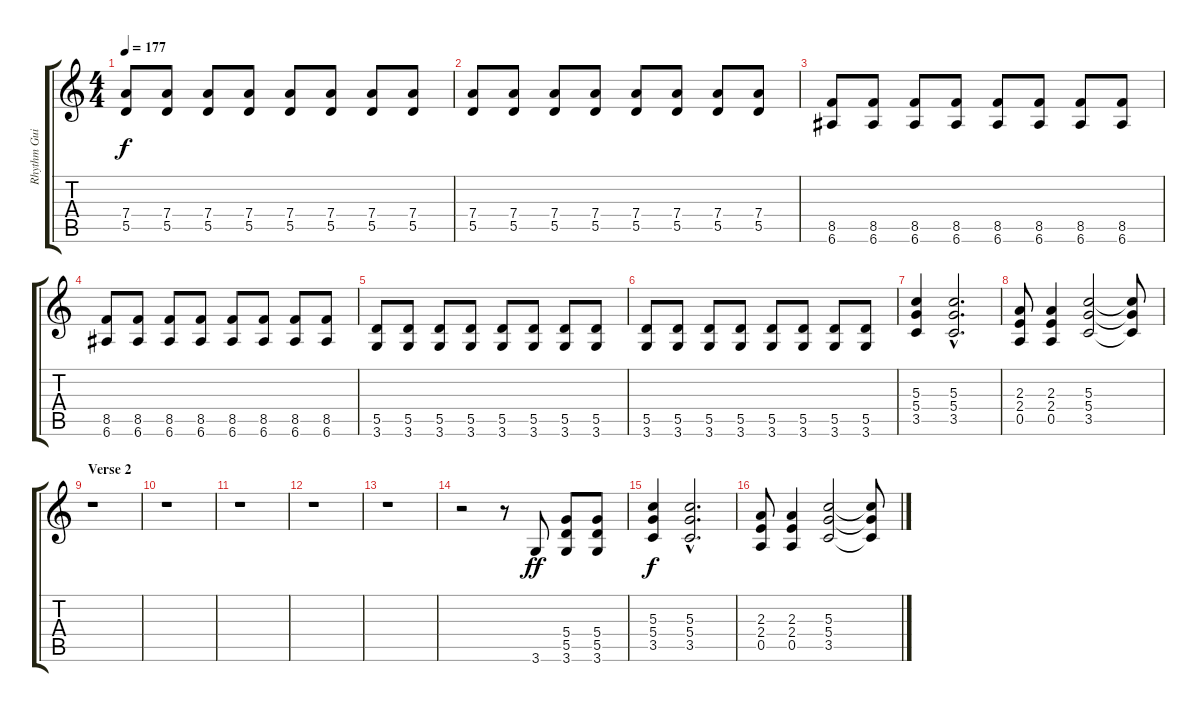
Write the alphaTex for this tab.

\track ("Rhythm Guitar" "Rhythm Gui") {instrument distortionguitar}
\staff {score tabs}
\tuning (E4 B3 G3 D3 A2 E2) {hide}
\ts (4 4)
\tempo 177
\clef g2
\ks c
(7.4 5.5).8{dy f} (7.4 5.5).8 (7.4 5.5).8 (7.4 5.5).8 (7.4 5.5).8 (7.4 5.5).8 (7.4 5.5).8 (7.4 5.5).8 |
(7.4 5.5).8 (7.4 5.5).8 (7.4 5.5).8 (7.4 5.5).8 (7.4 5.5).8 (7.4 5.5).8 (7.4 5.5).8 (7.4 5.5).8 |
(8.5 6.6).8 (8.5 6.6).8 (8.5 6.6).8 (8.5 6.6).8 (8.5 6.6).8 (8.5 6.6).8 (8.5 6.6).8 (8.5 6.6).8 |
(8.5 6.6).8 (8.5 6.6).8 (8.5 6.6).8 (8.5 6.6).8 (8.5 6.6).8 (8.5 6.6).8 (8.5 6.6).8 (8.5 6.6).8 |
(5.5 3.6).8 (5.5 3.6).8 (5.5 3.6).8 (5.5 3.6).8 (5.5 3.6).8 (5.5 3.6).8 (5.5 3.6).8 (5.5 3.6).8 |
(5.5 3.6).8 (5.5 3.6).8 (5.5 3.6).8 (5.5 3.6).8 (5.5 3.6).8 (5.5 3.6).8 (5.5 3.6).8 (5.5 3.6).8 |
(5.3 5.4 3.5).4 (5.3{hac} 5.4{hac} 3.5{hac}).2{d} |
(2.3 2.4 0.5).8 (2.3 2.4 0.5).4 (5.3 5.4 3.5).2 (5.3{t} 5.4{t} 3.5{t}).8 |
\section ("" "Verse 2 ")
r.1 |
r.1 |
r.1 |
r.1 |
r.1 |
r.2 r.8 3.6.8{dy ff} (5.4 5.5 3.6).8 (5.4 5.5 3.6).8 |
(5.3 5.4 3.5).4{dy f} (5.3{hac} 5.4{hac} 3.5{hac}).2{d} |
(2.3 2.4 0.5).8 (2.3 2.4 0.5).4 (5.3 5.4 3.5).2 (5.3{t} 5.4{t} 3.5{t}).8
